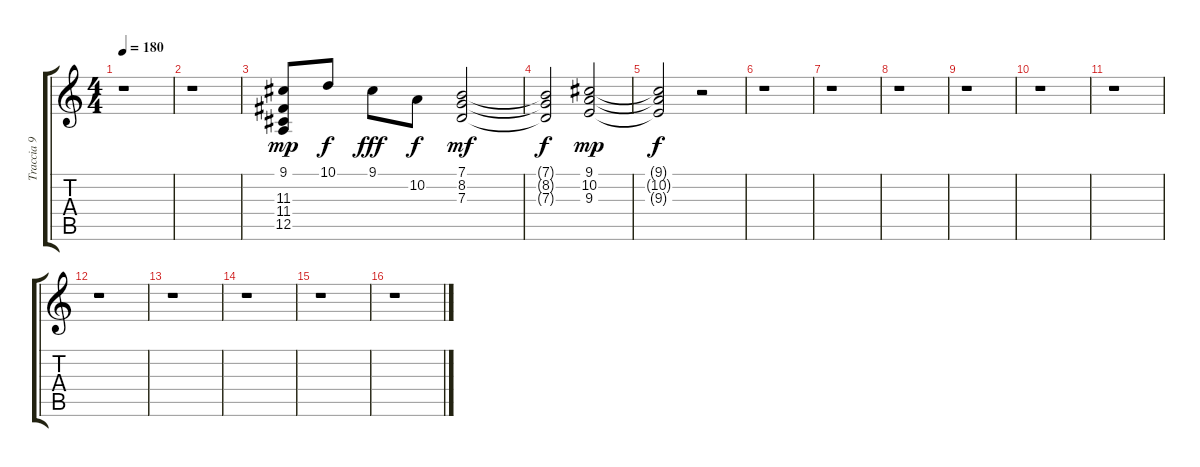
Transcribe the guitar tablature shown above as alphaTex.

\track ("Traccia 9" "Traccia 9") {instrument electricpiano1}
\staff {score tabs}
\tuning (E4 B3 G3 D3 A2 E2) {hide}
\ts (4 4)
\tempo 180
\clef g2
\ks c
r.1{dy mp} |
r.1 |
(9.1 11.3 11.4 12.5).8 10.1.8{dy f} 9.1.8{dy fff} 10.2.8{dy f} (7.1 8.2 7.3).2{dy mf} |
(7.1{t} 8.2{t} 7.3{t}).2{dy f} (9.1 10.2 9.3).2{dy mp} |
(9.1{t} 10.2{t} 9.3{t}).2{dy f} r.2 |
r.1 |
r.1 |
r.1 |
r.1 |
r.1 |
r.1 |
r.1 |
r.1 |
r.1 |
r.1 |
r.1
